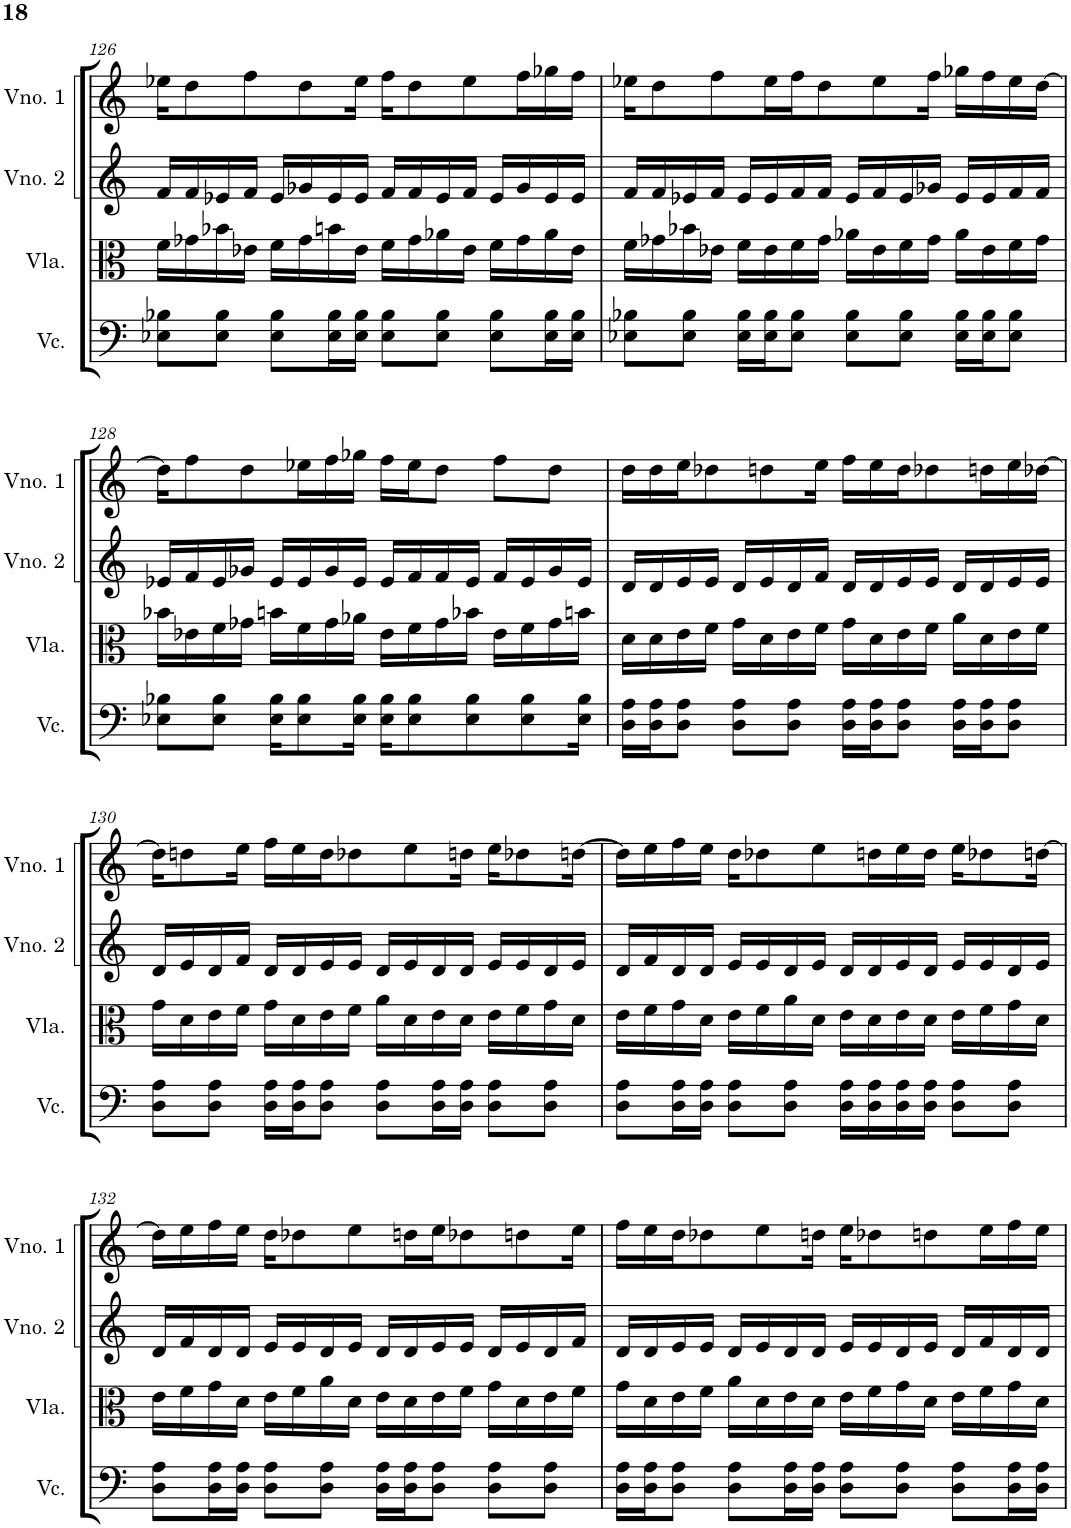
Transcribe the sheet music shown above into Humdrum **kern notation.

**kern	**kern	**kern	**kern
*part4	*part3	*part2	*part1
*staff4	*staff3	*staff2	*staff1
*I"Violoncelo	*I"Viola	*I"Violino 2	*I"Violino 1
*I'Vc.	*I'Vla.	*I'Vno. 2	*I'Vno. 1
!!LO:PB:g=z
*clefF4	*clefC3	*clefG2	*clefG2
*k[]	*k[]	*k[]	*k[]
*M4/4	*M4/4	*M4/4	*M4/4
=126	=126	=126	=126
8E-X\ 8B-X\L	16f\LL	16f/LL	16ee-X\KL
.	16g-X\	16f/	8dd\
8E-\ 8B-\J	16b-X\	16e-X/	.
.	16e-X\JJ	16f/JJ	8ff\
8E-\ 8B-\L	16f\LL	16e-/LL	.
.	16g-\	16g-X/	8dd\
16E-\ 16B-\L	16bn\	16e-/	.
16E-\ 16B-\JJ	16e-\JJ	16e-/JJ	16ee-\Jk
8E-\ 8B-\L	16f\LL	16f/LL	16ff\KL
.	16g-\	16f/	8dd\
8E-\ 8B-\J	16a-X\	16e-/	.
.	16e-\JJ	16f/JJ	8ee-\
8E-\ 8B-\L	16f\LL	16e-/LL	.
.	16g-\	16g-/	16ff\L
16E-\ 16B-\L	16a-\	16e-/	16gg-X\
16E-\ 16B-\JJ	16e-\JJ	16e-/JJ	16ff\JJ
=127	=127	=127	=127
8E-X\ 8B-X\L	16f\LL	16f/LL	16ee-X\KL
.	16g-X\	16f/	8dd\
8E-\ 8B-\J	16b-X\	16e-X/	.
.	16e-X\JJ	16f/JJ	8ff\
16E-\ 16B-\LL	16f\LL	16e-/LL	.
16E-\ 16B-\J	16e-\	16e-/	16ee-\L
8E-\ 8B-\J	16f\	16f/	16ff\J
.	16g-\JJ	16f/JJ	8dd\
8E-\ 8B-\L	16a-X\LL	16e-/LL	.
.	16e-\	16f/	8ee-\
8E-\ 8B-\J	16f\	16e-/	.
.	16g-\JJ	16g-X/JJ	16ff\Jk
16E-\ 16B-\LL	16a-\LL	16e-/LL	16gg-X\LL
16E-\ 16B-\J	16e-\	16e-/	16ff\
8E-\ 8B-\J	16f\	16f/	16ee-\
.	16g-\JJ	16f/JJ	[16dd\JJ
!!LO:LB:g=z
=128	=128	=128	=128
8E-X\ 8B-X\L	16b-X\LL	16e-X/LL	16dd\KL]
.	16e-X\	16f/	8ff\
8E-\ 8B-\J	16f\	16e-/	.
.	16g-X\JJ	16g-X/JJ	8dd\
16E-\ 16B-\KL	16bn\LL	16e-/LL	.
8E-\ 8B-\	16f\	16e-/	16ee-X\L
.	16g-\	16g-/	16ff\
16E-\ 16B-\Jk	16a-X\JJ	16e-/JJ	16gg-X\JJ
16E-\ 16B-\KL	16e-\LL	16e-/LL	16ff\LL
8E-\ 8B-\	16f\	16f/	16ee-\J
.	16g-\	16f/	8dd\J
8E-\ 8B-\	16b-X\JJ	16e-/JJ	.
.	16e-\LL	16f/LL	8ff\L
8E-\ 8B-\	16f\	16e-/	.
.	16g-\	16g-/	8dd\J
16E-\ 16B-\Jk	16bn\JJ	16e-/JJ	.
=129	=129	=129	=129
16D\ 16A\LL	16d\LL	16d/LL	16dd\LL
16D\ 16A\J	16d\	16d/	16dd\
8D\ 8A\J	16e\	16e/	16ee\J
.	16f\JJ	16e/JJ	8dd-X\
8D\ 8A\L	16g\LL	16d/LL	.
.	16d\	16e/	8ddn\
8D\ 8A\J	16e\	16d/	.
.	16f\JJ	16f/JJ	16ee\Jk
16D\ 16A\LL	16g\LL	16d/LL	16ff\LL
16D\ 16A\J	16d\	16d/	16ee\
8D\ 8A\J	16e\	16e/	16dd\J
.	16f\JJ	16e/JJ	8dd-X\
16D\ 16A\LL	16a\LL	16d/LL	.
16D\ 16A\J	16d\	16d/	16ddn\L
8D\ 8A\J	16e\	16e/	16ee\
.	16f\JJ	16e/JJ	[16dd-X\JJ
!!LO:LB:g=z
=130	=130	=130	=130
8D\ 8A\L	16g\LL	16d/LL	16dd-\KL]
.	16d\	16e/	8ddn\
8D\ 8A\J	16e\	16d/	.
.	16f\JJ	16f/JJ	16ee\Jk
16D\ 16A\LL	16g\LL	16d/LL	16ff\LL
16D\ 16A\J	16d\	16d/	16ee\
8D\ 8A\J	16e\	16e/	16dd\J
.	16f\JJ	16e/JJ	8dd-X\
8D\ 8A\L	16a\LL	16d/LL	.
.	16d\	16e/	8ee\
16D\ 16A\L	16e\	16d/	.
16D\ 16A\JJ	16d\JJ	16d/JJ	16ddn\Jk
8D\ 8A\L	16e\LL	16e/LL	16ee\KL
.	16f\	16e/	8dd-X\
8D\ 8A\J	16g\	16d/	.
.	16d\JJ	16e/JJ	[16ddn\Jk
=131	=131	=131	=131
8D\ 8A\L	16e\LL	16d/LL	16dd\LL]
.	16f\	16f/	16ee\
16D\ 16A\L	16g\	16d/	16ff\
16D\ 16A\JJ	16d\JJ	16d/JJ	16ee\JJ
8D\ 8A\L	16e\LL	16e/LL	16dd\KL
.	16f\	16e/	8dd-X\
8D\ 8A\J	16a\	16d/	.
.	16d\JJ	16e/JJ	8ee\
16D\ 16A\LL	16e\LL	16d/LL	.
16D\ 16A\	16d\	16d/	16ddn\L
16D\ 16A\	16e\	16e/	16ee\
16D\ 16A\JJ	16d\JJ	16d/JJ	16dd\JJ
8D\ 8A\L	16e\LL	16e/LL	16ee\KL
.	16f\	16e/	8dd-X\
8D\ 8A\J	16g\	16d/	.
.	16d\JJ	16e/JJ	[16ddn\Jk
!!LO:LB:g=z
=132	=132	=132	=132
8D\ 8A\L	16e\LL	16d/LL	16dd\LL]
.	16f\	16f/	16ee\
16D\ 16A\L	16g\	16d/	16ff\
16D\ 16A\JJ	16d\JJ	16d/JJ	16ee\JJ
8D\ 8A\L	16e\LL	16e/LL	16dd\KL
.	16f\	16e/	8dd-X\
8D\ 8A\J	16a\	16d/	.
.	16d\JJ	16e/JJ	8ee\
16D\ 16A\LL	16e\LL	16d/LL	.
16D\ 16A\J	16d\	16d/	16ddn\L
8D\ 8A\J	16e\	16e/	16ee\J
.	16f\JJ	16e/JJ	8dd-X\
8D\ 8A\L	16g\LL	16d/LL	.
.	16d\	16e/	8ddn\
8D\ 8A\J	16e\	16d/	.
.	16f\JJ	16f/JJ	16ee\Jk
=133	=133	=133	=133
16D\ 16A\LL	16g\LL	16d/LL	16ff\LL
16D\ 16A\J	16d\	16d/	16ee\
8D\ 8A\J	16e\	16e/	16dd\J
.	16f\JJ	16e/JJ	8dd-X\
8D\ 8A\L	16a\LL	16d/LL	.
.	16d\	16e/	8ee\
16D\ 16A\L	16e\	16d/	.
16D\ 16A\JJ	16d\JJ	16d/JJ	16ddn\Jk
8D\ 8A\L	16e\LL	16e/LL	16ee\KL
.	16f\	16e/	8dd-X\
8D\ 8A\J	16g\	16d/	.
.	16d\JJ	16e/JJ	8ddn\
8D\ 8A\L	16e\LL	16d/LL	.
.	16f\	16f/	16ee\L
16D\ 16A\L	16g\	16d/	16ff\
16D\ 16A\JJ	16d\JJ	16d/JJ	16ee\JJ
=	=	=	=
*-	*-	*-	*-
